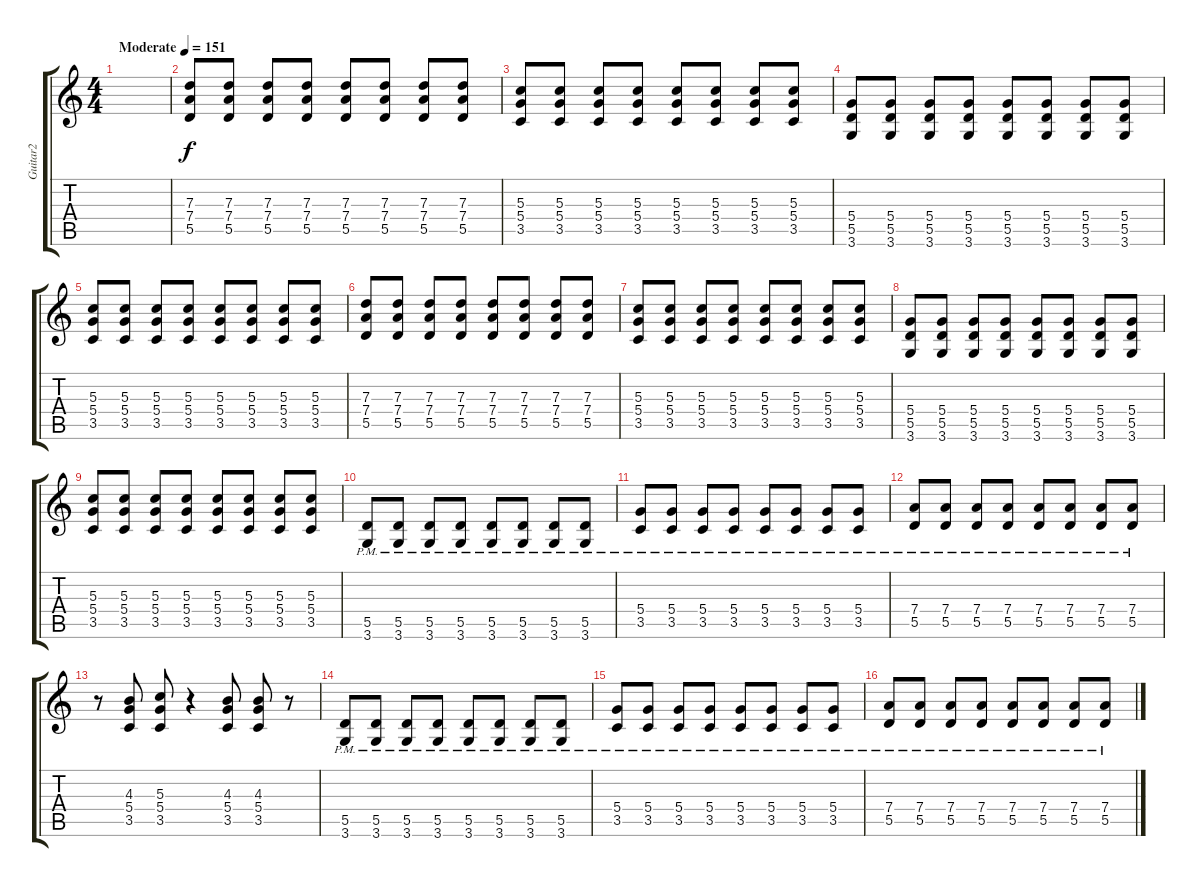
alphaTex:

\track ("Guitar2" "Guitar2") {instrument distortionguitar}
\staff {score tabs}
\tuning (E4 B3 G3 D3 A2 E2) {hide}
\ts (4 4)
\tempo (151 "Moderate")
\clef g2
\ks c
|
(7.3 7.4 5.5).8 (7.3 7.4 5.5).8 (7.3 7.4 5.5).8 (7.3 7.4 5.5).8 (7.3 7.4 5.5).8 (7.3 7.4 5.5).8 (7.3 7.4 5.5).8 (7.3 7.4 5.5).8 |
(5.3 5.4 3.5).8 (5.3 5.4 3.5).8 (5.3 5.4 3.5).8 (5.3 5.4 3.5).8 (5.3 5.4 3.5).8 (5.3 5.4 3.5).8 (5.3 5.4 3.5).8 (5.3 5.4 3.5).8 |
(5.4 5.5 3.6).8 (5.4 5.5 3.6).8 (5.4 5.5 3.6).8 (5.4 5.5 3.6).8 (5.4 5.5 3.6).8 (5.4 5.5 3.6).8 (5.4 5.5 3.6).8 (5.4 5.5 3.6).8 |
(5.3 5.4 3.5).8 (5.3 5.4 3.5).8 (5.3 5.4 3.5).8 (5.3 5.4 3.5).8 (5.3 5.4 3.5).8 (5.3 5.4 3.5).8 (5.3 5.4 3.5).8 (5.3 5.4 3.5).8 |
(7.3 7.4 5.5).8 (7.3 7.4 5.5).8 (7.3 7.4 5.5).8 (7.3 7.4 5.5).8 (7.3 7.4 5.5).8 (7.3 7.4 5.5).8 (7.3 7.4 5.5).8 (7.3 7.4 5.5).8 |
(5.3 5.4 3.5).8 (5.3 5.4 3.5).8 (5.3 5.4 3.5).8 (5.3 5.4 3.5).8 (5.3 5.4 3.5).8 (5.3 5.4 3.5).8 (5.3 5.4 3.5).8 (5.3 5.4 3.5).8 |
(5.4 5.5 3.6).8 (5.4 5.5 3.6).8 (5.4 5.5 3.6).8 (5.4 5.5 3.6).8 (5.4 5.5 3.6).8 (5.4 5.5 3.6).8 (5.4 5.5 3.6).8 (5.4 5.5 3.6).8 |
(5.3 5.4 3.5).8 (5.3 5.4 3.5).8 (5.3 5.4 3.5).8 (5.3 5.4 3.5).8 (5.3 5.4 3.5).8 (5.3 5.4 3.5).8 (5.3 5.4 3.5).8 (5.3 5.4 3.5).8 |
(5.5{pm} 3.6{pm}).8 (5.5{pm} 3.6{pm}).8 (5.5{pm} 3.6{pm}).8 (5.5{pm} 3.6{pm}).8 (5.5{pm} 3.6{pm}).8 (5.5{pm} 3.6{pm}).8 (5.5{pm} 3.6{pm}).8 (5.5{pm} 3.6{pm}).8 |
(5.4{pm} 3.5{pm}).8 (5.4{pm} 3.5{pm}).8 (5.4{pm} 3.5{pm}).8 (5.4{pm} 3.5{pm}).8 (5.4{pm} 3.5{pm}).8 (5.4{pm} 3.5{pm}).8 (5.4{pm} 3.5{pm}).8 (5.4{pm} 3.5{pm}).8 |
(7.4{pm} 5.5{pm}).8 (7.4{pm} 5.5{pm}).8 (7.4{pm} 5.5{pm}).8 (7.4{pm} 5.5{pm}).8 (7.4{pm} 5.5{pm}).8 (7.4{pm} 5.5{pm}).8 (7.4{pm} 5.5{pm}).8 (7.4{pm} 5.5{pm}).8 |
r.8 (4.3 5.4 3.5).8 (5.3 5.4 3.5).8 r.4 (4.3 5.4 3.5).8 (4.3 5.4 3.5).8 r.8 |
(5.5{pm} 3.6{pm}).8 (5.5{pm} 3.6{pm}).8 (5.5{pm} 3.6{pm}).8 (5.5{pm} 3.6{pm}).8 (5.5{pm} 3.6{pm}).8 (5.5{pm} 3.6{pm}).8 (5.5{pm} 3.6{pm}).8 (5.5{pm} 3.6{pm}).8 |
(5.4{pm} 3.5{pm}).8 (5.4{pm} 3.5{pm}).8 (5.4{pm} 3.5{pm}).8 (5.4{pm} 3.5{pm}).8 (5.4{pm} 3.5{pm}).8 (5.4{pm} 3.5{pm}).8 (5.4{pm} 3.5{pm}).8 (5.4{pm} 3.5{pm}).8 |
(7.4{pm} 5.5{pm}).8 (7.4{pm} 5.5{pm}).8 (7.4{pm} 5.5{pm}).8 (7.4{pm} 5.5{pm}).8 (7.4{pm} 5.5{pm}).8 (7.4{pm} 5.5{pm}).8 (7.4{pm} 5.5{pm}).8 (7.4{pm} 5.5{pm}).8
